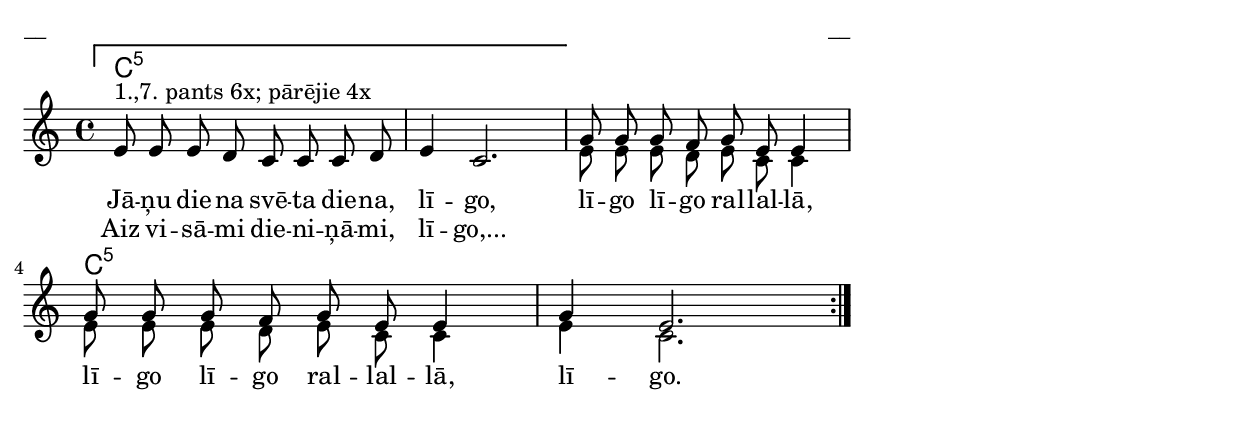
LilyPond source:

\version "2.13.16"
%\header {
%    title = "Jāņa diena svēta diena"
%}
% Katrīna Riekstiņa, #42 (Rasa)
\paper {
line-width = 14\cm
left-margin = 0.4\cm
between-system-padding = 0.1\cm
between-system-space = 0.1\cm
}
\layout {
indent = #0
ragged-last = ##f
}



voiceA = \relative c' {
\clef "treble"
\key c \major
\time 4/4
\repeat volta 4 {
\set Score.repeatCommands = #'((volta ""))
e8^\markup{1.,7. pants 6x; pārējie 4x} e e d c c c d | 
e4 c2.
\set Score.repeatCommands = #'((volta #f))
}
\repeat volta 2 {
g'8 g g  f g e e4 | g8 g g f g e e4 | g4 e2. 
}
} 

voiceB = \relative c' {
\clef "treble"
\key c \major
\time 4/4
\repeat volta 4 {
s1 | s1 
}
\repeat volta 2 {
e8 e e d e c c4 | e8 e e d e c c4 | e4 c2.
}
}

lyricAA = \lyricmode {
Jā -- ņu die -- na svē -- ta die -- na, lī -- go,
lī -- go lī -- go ral -- lal -- lā, 
lī -- go lī -- go ral -- lal -- lā, 
lī -- go.
}

lyricAB = \lyricmode {
Aiz vi -- sā -- mi die -- ni -- ņā -- mi, lī -- go,...
}

chordsA = \chordmode {
\time 4/4
\repeat volta 4 {
c1:5 | c1:5
}
\repeat volta 2 {
c1:5 | c1:5 | c1:5
}
}

fullScore = <<
\new ChordNames { 
\set chordChanges = ##t
\chordsA 
}
\new Staff {
<<
\new Voice = "voiceA" { \voiceOne \autoBeamOff \voiceA }
\new Voice = "voiceB" { \voiceTwo \autoBeamOff \voiceB }
\lyricsto "voiceA" \new Lyrics \lyricAA
\lyricsto "voiceA" \new Lyrics \lyricAB
>>
}
>>

\score {
\fullScore
\header { piece = "__" opus = "__" }
}
\markup { \with-color #(x11-color 'white) \sans \smaller "__" }
\score {
\unfoldRepeats
\fullScore
\midi {
\context { \Staff \remove "Staff_performer" }
\context { \Voice \consists "Staff_performer" }
}
}



